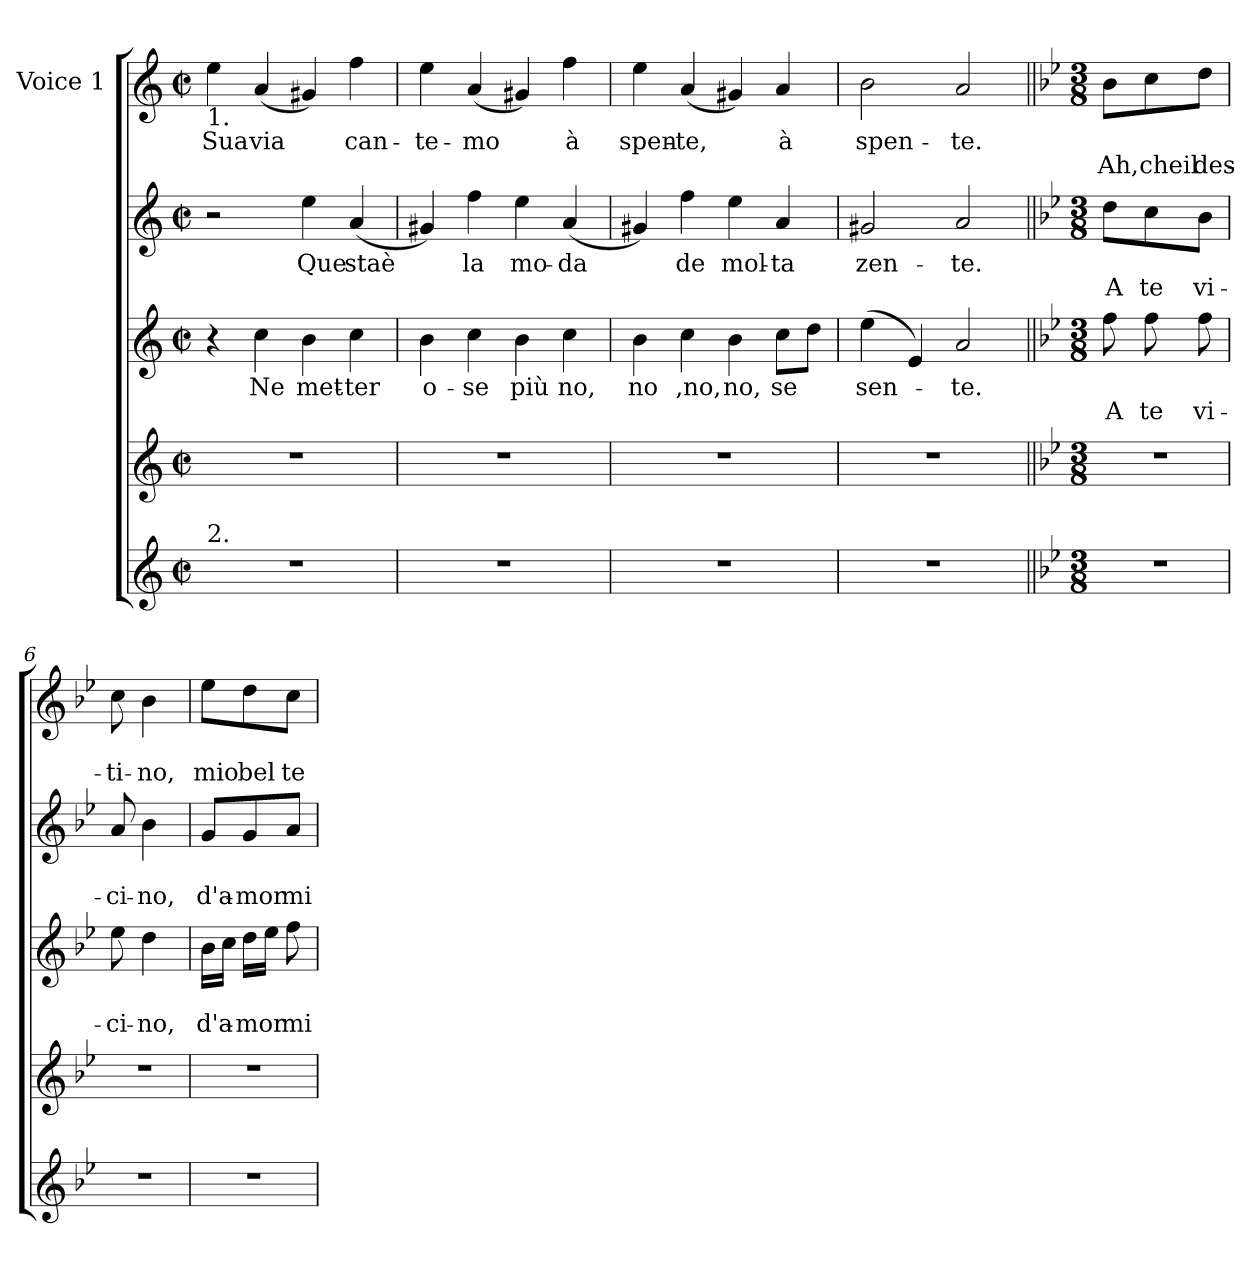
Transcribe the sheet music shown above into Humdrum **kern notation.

**kern	**kern	**kern	**text	**text	**kern	**text	**text	**kern	**text	**text
*part5	*part4	*part3	*part3	*part3	*part2	*part2	*part2	*part1	*part1	*part1
*staff5	*staff4	*staff3	*staff3	*staff3	*staff2	*staff2	*staff2	*staff1	*staff1	*staff1
*	*	*	*	*	*	*	*	*I"Voice 1	*	*
*clefG2	*clefG2	*clefG2	*	*	*clefG2	*	*	*clefG2	*	*
*k[]	*k[]	*k[]	*	*	*k[]	*	*	*k[]	*	*
*C:	*C:	*C:	*	*	*C:	*	*	*C:	*	*
*M2/2	*M2/2	*M2/2	*	*	*M2/2	*	*	*M2/2	*	*
*met(c|)	*met(c|)	*met(c|)	*	*	*met(c|)	*	*	*met(c|)	*	*
=1	=1	=1	=1	=1	=1	=1	=1	=1	=1	=1
!	!	!	!	!	!	!	!	!LO:TX:b:t=1.	!	!
!LO:TX:a:t=2.	!	!	!	!	!	!	!	!	!	!
1r	1r	4r	.	.	2r	.	.	4ee\	Sua	.
.	.	4cc\	Ne	.	.	.	.	(4a/	via	.
.	.	4b\	met-	.	4ee\	Que	.	4g#X/)	.	.
.	.	4cc\	-ter	.	(4a/	staè	.	4ff\	can-	.
=2	=2	=2	=2	=2	=2	=2	=2	=2	=2	=2
1r	1r	4b\	o-	.	4g#X/)	.	.	4ee\	-te-	.
.	.	4cc\	-se	.	4ff\	la	.	(4a/	-mo	.
.	.	4b\	più	.	4ee\	mo-	.	4g#X/)	.	.
.	.	4cc\	no,	.	(4a/	-da	.	4ff\	à	.
=3	=3	=3	=3	=3	=3	=3	=3	=3	=3	=3
1r	1r	4b\	no	.	4g#X/)	.	.	4ee\	spen-	.
.	.	4cc\	,no,	.	4ff\	de	.	(4a/	-te,	.
.	.	4b\	no,	.	4ee\	mol-	.	4g#X/)	.	.
.	.	8cc\L	se	.	4a/	-ta	.	4a/	à	.
.	.	8dd\J	.	.	.	.	.	.	.	.
=4	=4	=4	=4	=4	=4	=4	=4	=4	=4	=4
1r	1r	(4ee\	sen-	.	2g#X/	zen-	.	2b\	spen-	.
.	.	4e/)	.	.	.	.	.	.	.	.
.	.	2a/	-te.	.	2a/	-te.	.	2a/	-te.	.
!!LO:LB:g=z
=5||	=5||	=5||	=5||	=5||	=5||	=5||	=5||	=5||	=5||	=5||
*k[b-e-]	*k[b-e-]	*k[b-e-]	*	*	*k[b-e-]	*	*	*k[b-e-]	*	*
*B-:	*B-:	*B-:	*	*	*B-:	*	*	*B-:	*	*
*M3/8	*M3/8	*M3/8	*	*	*M3/8	*	*	*M3/8	*	*
4.r	4.r	8ff\	.	A	8dd\L	.	A	8b-\L	.	Ah,
.	.	8ff\	.	te	8cc\	.	te	8cc\	.	cheil
.	.	8ff\	.	vi-	8b-\J	.	vi-	8dd\J	.	des-
=6	=6	=6	=6	=6	=6	=6	=6	=6	=6	=6
4.r	4.r	8ee-\	.	-ci-	8a/	.	-ci-	8cc\	.	-ti-
.	.	4dd\	.	-no,	4b-\	.	-no,	4b-\	.	-no,
=7	=7	=7	=7	=7	=7	=7	=7	=7	=7	=7
4.r	4.r	16b-\LL	.	d'a-	8g/L	.	d'a-	8ee-\L	.	mio
.	.	16cc\JJ	.	.	.	.	.	.	.	.
.	.	16dd\LL	.	-mor	8g/	.	-mor	8dd\	.	bel
.	.	16ee-\JJ	.	.	.	.	.	.	.	.
.	.	8ff\	.	mi	8a/J	.	mi	8cc\J	.	te-
=	=	=	=	=	=	=	=	=	=	=
*-	*-	*-	*-	*-	*-	*-	*-	*-	*-	*-
